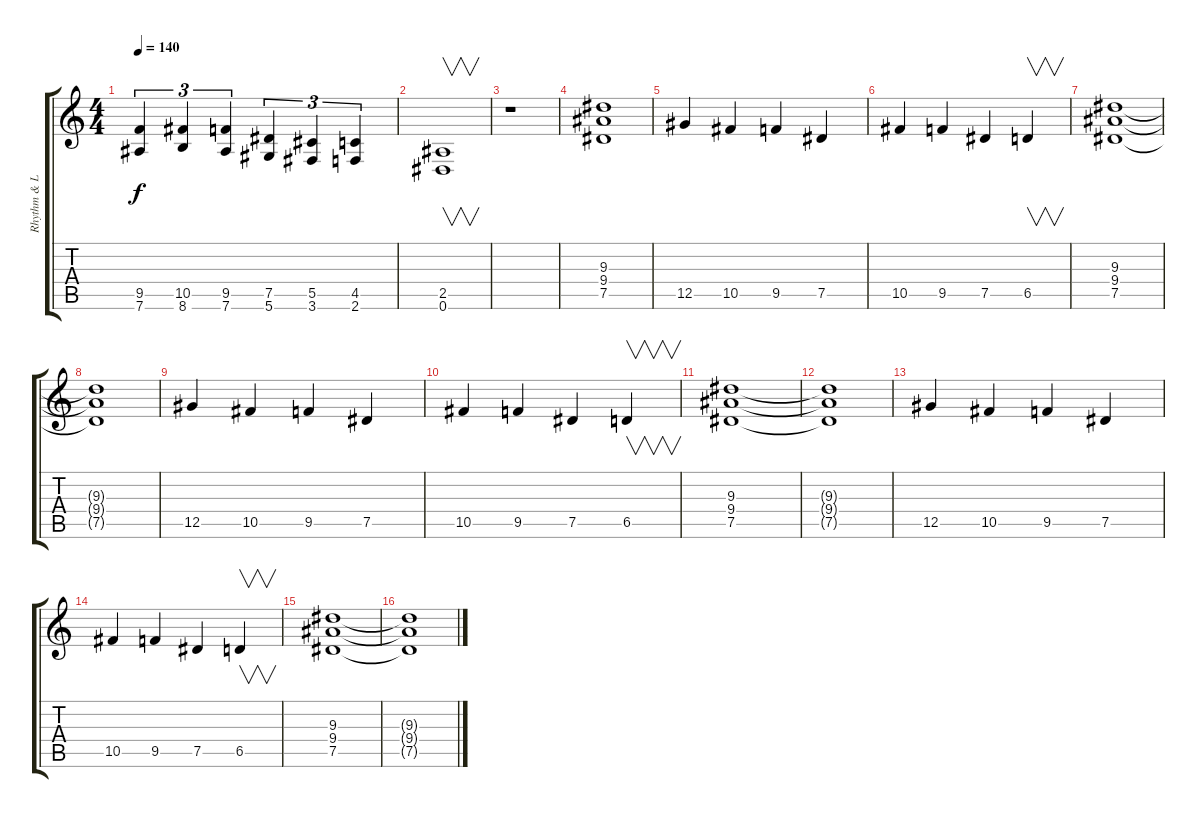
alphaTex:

\track ("Rhythm & Lead" "Rhythm & L") {instrument distortionguitar}
\staff {score tabs}
\tuning (Eb4 Bb3 Gb3 Db3 Ab2 Eb2) {hide}
\ts (4 4)
\tempo 140
\clef g2
\ks c
(9.5 7.6).4{tu (3 2) dy f} (10.5 8.6).4{tu (3 2)} (9.5 7.6).4{tu (3 2)} (7.5 5.6).4{tu (3 2)} (5.5 3.6).4{tu (3 2)} (4.5 2.6).4{tu (3 2)} |
(2.5 0.6).1{v} |
r.1 |
(9.3 9.4 7.5).1 |
12.5.4 10.5.4 9.5.4 7.5.4 |
10.5.4 9.5.4 7.5.4 6.5.4{v} |
(9.3 9.4 7.5).1 |
(9.3{t} 9.4{t} 7.5{t}).1 |
12.5.4 10.5.4 9.5.4 7.5.4 |
10.5.4 9.5.4 7.5.4 6.5.4{v} |
(9.3 9.4 7.5).1 |
(9.3{t} 9.4{t} 7.5{t}).1 |
12.5.4 10.5.4 9.5.4 7.5.4 |
10.5.4 9.5.4 7.5.4 6.5.4{v} |
(9.3 9.4 7.5).1 |
(9.3{t} 9.4{t} 7.5{t}).1
